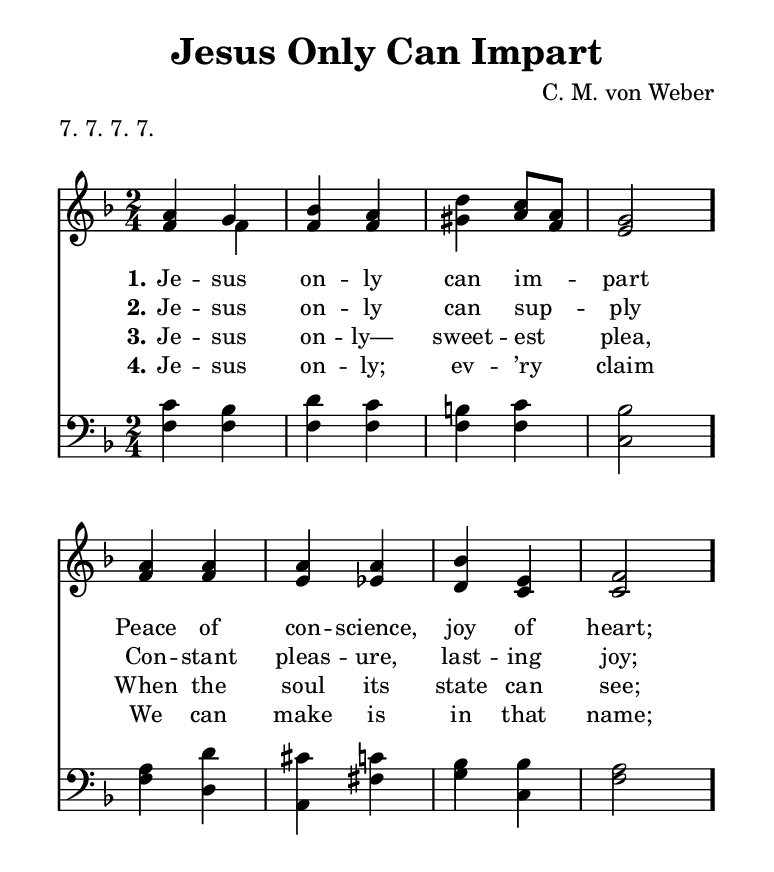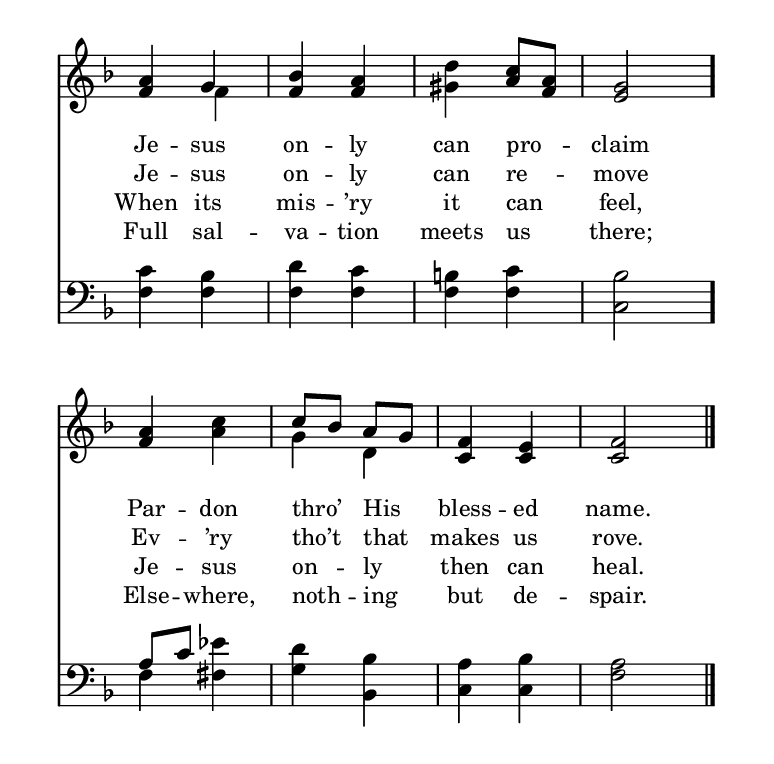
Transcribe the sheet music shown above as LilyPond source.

\include "common/global.ily"
\paper {
  \include "common/paper.ily"
  ragged-bottom = ##t
  ragged-last-bottom = ##t
  systems-per-page = #(cond (is-eogsized 2) (#t #f))
  %page-count = ##f
}

\header{
  hymnnumber = "24"
  title = "Jesus Only Can Impart"
  tunename = "Weber"
  meter = "7. 7. 7. 7. "
  %poet = ""
  composer = "C. M. von Weber"
  %copyright = ""
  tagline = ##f
}

% for fermata in MIDI
ta = { \tempo 4=80 }
tb = { \tempo 4=40 }

patternAA = { c4      c4 | c4 c4           | c4 c8[ c8] | c2 }
patternAB = { c4      c4 | c4 c4           | c4 c4      | c2 }
patternAC = { c4      c4 | c8[ c8] c8[ c8] | c4 c4      | c2 }
patternAD = { c8[ c8] c4 | c4 c4           | c4 c4      | c2 }

global = {
  \include "common/overrides.ily"
  \override Staff.TimeSignature.style = #'numbered
  \time 2/4
  \override Score.MetronomeMark.transparent = ##t % hide all fermata changes too
  \ta
  \key f \major
  %\partial 4
  \autoBeamOff
}

notesSoprano = {
\global
\relative c'' {

  \changePitch \patternAA { a g | bes a     | d c a  | g }
  \changePitch \patternAB { a a | a a       | bes e, | f }
  \changePitch \patternAA { a g | bes a     | d c a  | g }
  \changePitch \patternAC { a c | c bes a g | f e    | f }

  \bar "|."

}
}

notesAlto = {
\global
\relative e' {

  \changePitch \patternAA { f f | f f   | gis a f | e }
  \changePitch \patternAB { f f | e ees | d c     | c }
  \changePitch \patternAA { f f | f f   | gis a f | e }
  \changePitch \patternAB { f a | g d   | c c     | c }

}
}

notesTenor = {
\global
\relative a {

  \changePitch \patternAB { c bes   | d c   | b c     | bes }
  \changePitch \patternAB { a d     | cis c | bes bes | a   }
  \changePitch \patternAB { c bes   | d c   | b c     | bes }
  \changePitch \patternAD { a c ees | d bes | a bes   | a   }

}
}

notesBass = {
\global
\relative f {

  \changePitch \patternAB { f f   | f f    | f f  | c }
  \changePitch \patternAB { f d   | a fis' | g c, | f }
  \changePitch \patternAB { f f   | f f    | f f  | c }
  \changePitch \patternAB { f fis | g bes, | c c  | f }

}
}

wordsA = \lyricmode {
\set stanza = "1."

Je -- sus on -- ly can im -- part \bar "."
Peace of con -- science, joy of heart; \bar "." \break
Je -- sus on -- ly can pro -- claim \bar "."
Par -- don thro’ His bless -- ed name. \bar "." \break

}

wordsB = \lyricmode {
\set stanza = "2."

Je -- sus on -- ly can sup -- ply
Con -- stant pleas -- ure, last -- ing joy;
Je -- sus on -- ly can re -- move
Ev -- ’ry tho’t that makes us rove.

}

wordsC = \lyricmode {
\set stanza = "3."

Je -- sus on -- ly— sweet -- est plea,
When the soul its state can see;
When its mis -- ’ry it can feel,
Je -- sus on -- ly then can heal.

}

wordsD = \lyricmode {
\set stanza = "4."

Je -- sus on -- ly; ev -- ’ry claim
We can make is in that name;
Full sal -- va -- tion meets us there;
Else -- where, noth -- ing but de -- spair.

}

\score {
  \context ChoirStaff <<
    \context Staff = upper <<
      \set ChoirStaff.systemStartDelimiter = #'SystemStartBar
      \set ChoirStaff.printPartCombineTexts = ##f
      \partcombine #'(2 . 9) \notesSoprano \notesAlto
      \context NullVoice = sopranos { \voiceOne << \notesSoprano >> }
      \context NullVoice = altos { \voiceTwo << \notesAlto >> }
      \context Lyrics = one   \lyricsto sopranos \wordsA
      \context Lyrics = two   \lyricsto sopranos \wordsB
      \context Lyrics = three \lyricsto sopranos \wordsC
      \context Lyrics = four  \lyricsto sopranos \wordsD
      %\context Lyrics = five  \lyricsto sopranos \wordsE
    >>
    \context Staff = men <<
      \clef bass
      \set ChoirStaff.printPartCombineTexts = ##f
      \partcombine #'(2 . 9) \notesTenor \notesBass
      \context NullVoice = tenors { \voiceOne << \notesTenor >> }
      \context NullVoice = basses { \voiceTwo << \notesBass >> }
    >>
  >>
  \layout {
    \include "common/layout.ily"
  }
  \midi{
    \include "common/midi.ily"
  }
}

\version "2.19.49"  % necessary for upgrading to future LilyPond versions.

% vi:set et ts=2 sw=2 ai nocindent syntax=lilypond:
